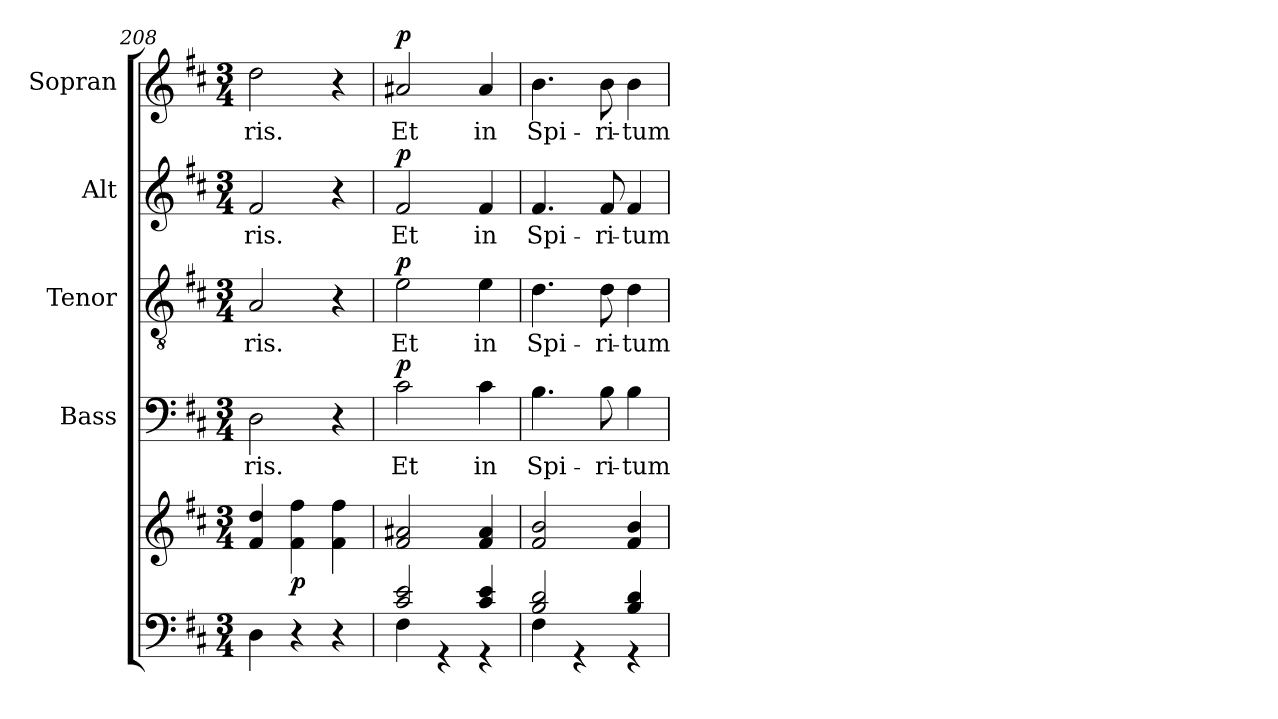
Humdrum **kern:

**kern	**kern	**dynam	**kern	**text	**dynam	**kern	**text	**dynam	**kern	**text	**dynam	**kern	**text	**dynam
*part5	*part5	*part5	*part4	*part4	*part4	*part3	*part3	*part3	*part2	*part2	*part2	*part1	*part1	*part1
*staff6	*staff5	*staff5/6	*staff4	*staff4	*staff4	*staff3	*staff3	*staff3	*staff2	*staff2	*staff2	*staff1	*staff1	*staff1
*	*	*	*I"Bass	*	*	*I"Tenor	*	*	*I"Alt	*	*	*I"Sopran	*	*
*	*	*	*I'B.	*	*	*I'T.	*	*	*I'A.	*	*	*I'S.	*	*
*clefF4	*clefG2	*	*clefF4	*	*	*clefGv2	*	*	*clefG2	*	*	*clefG2	*	*
*k[f#c#]	*k[f#c#]	*	*k[f#c#]	*	*	*k[f#c#]	*	*	*k[f#c#]	*	*	*k[f#c#]	*	*
*D:	*D:	*	*D:	*	*	*D:	*	*	*D:	*	*	*D:	*	*
*M3/4	*M3/4	*	*M3/4	*	*	*M3/4	*	*	*M3/4	*	*	*M3/4	*	*
=208	=208	=208	=208	=208	=208	=208	=208	=208	=208	=208	=208	=208	=208	=208
!	!	!	!	!LO:LY:b	!	!	!LO:LY:b	!	!	!LO:LY:b	!	!	!LO:LY:b	!
4D\	4f#/ 4dd/	.	2D\	-ris.	.	2A/	-ris.	.	2f#/	-ris.	.	2dd\	-ris.	.
!	!	!LO:DY:b	!	!	!	!	!	!	!	!	!	!	!	!
4r	4f#\ 4ff#\	p	.	.	.	.	.	.	.	.	.	.	.	.
4r	4f#\ 4ff#\	.	4r	.	.	4r	.	.	4r	.	.	4r	.	.
=209	=209	=209	=209	=209	=209	=209	=209	=209	=209	=209	=209	=209	=209	=209
*^	*	*	*	*	*	*	*	*	*	*	*	*	*	*
!	!	!	!	!	!LO:LY:b	!LO:DY:a	!	!LO:LY:b	!LO:DY:a	!	!LO:LY:b	!LO:DY:a	!	!LO:LY:b	!LO:DY:a
2c#/ 2e/	4F#\	2f#/ 2a#X/	.	2c#\	Et	p	2e\	Et	p	2f#/	Et	p	2a#X/	Et	p
.	4r	.	.	.	.	.	.	.	.	.	.	.	.	.	.
!	!	!	!	!	!LO:LY:b	!	!	!LO:LY:b	!	!	!LO:LY:b	!	!	!LO:LY:b	!
4c#/ 4e/	4r	4f#/ 4a#/	.	4c#\	in	.	4e\	in	.	4f#/	in	.	4a#/	in	.
=210	=210	=210	=210	=210	=210	=210	=210	=210	=210	=210	=210	=210	=210	=210	=210
!	!	!	!	!	!LO:LY:b	!	!	!LO:LY:b	!	!	!LO:LY:b	!	!	!LO:LY:b	!
2B/ 2d/	4F#\	2f#/ 2b/	.	4.B\	Spi-	.	4.d\	Spi-	.	4.f#/	Spi-	.	4.b\	Spi-	.
.	4r	.	.	.	.	.	.	.	.	.	.	.	.	.	.
!	!	!	!	!	!LO:LY:b	!	!	!LO:LY:b	!	!	!LO:LY:b	!	!	!LO:LY:b	!
.	.	.	.	8B\	-ri-	.	8d\	-ri-	.	8f#/	-ri-	.	8b\	-ri-	.
!	!	!	!	!	!LO:LY:b	!	!	!LO:LY:b	!	!	!LO:LY:b	!	!	!LO:LY:b	!
4B/ 4d/	4r	4f#/ 4b/	.	4B\	-tum	.	4d\	-tum	.	4f#/	-tum	.	4b\	-tum	.
*v	*v	*	*	*	*	*	*	*	*	*	*	*	*	*	*
=	=	=	=	=	=	=	=	=	=	=	=	=	=	=
*-	*-	*-	*-	*-	*-	*-	*-	*-	*-	*-	*-	*-	*-	*-
